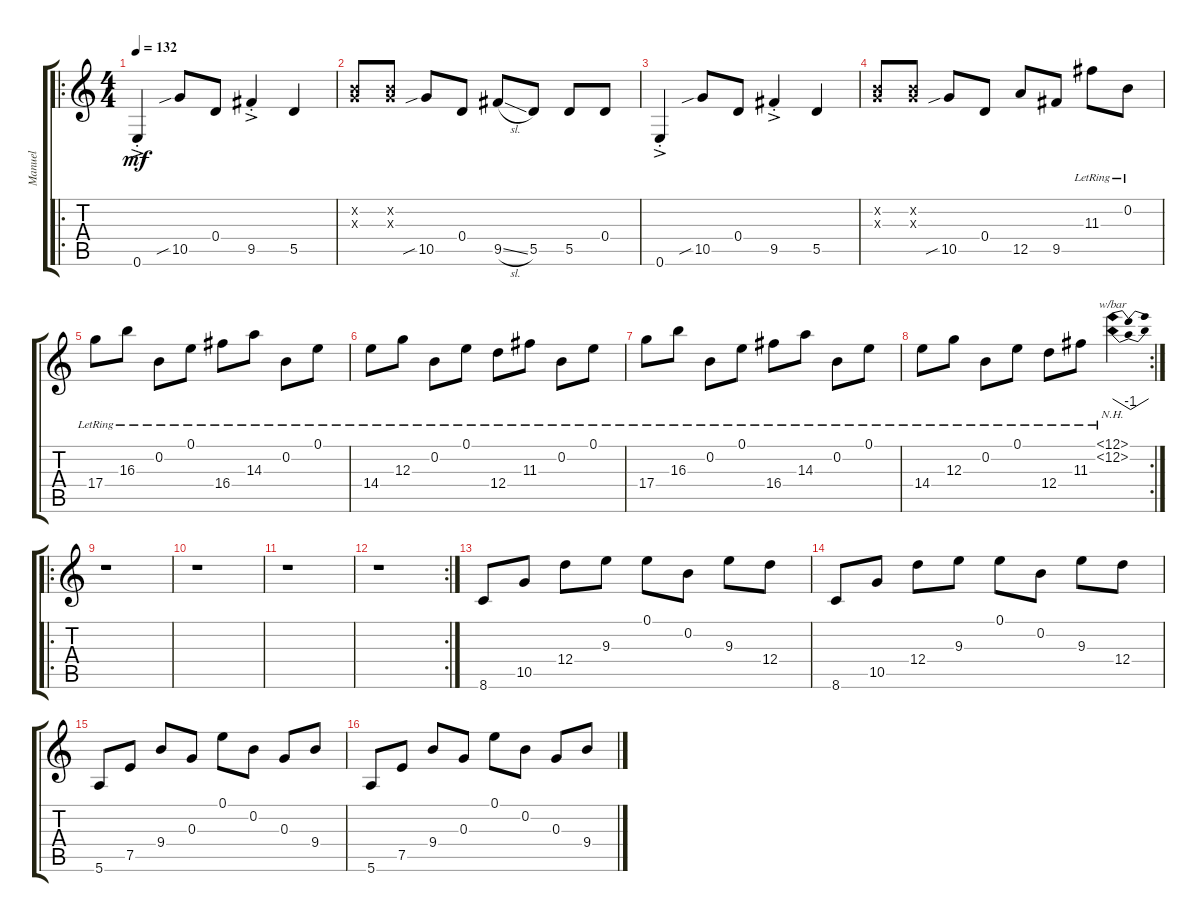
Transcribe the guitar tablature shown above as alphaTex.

\track ("Manuel" "Manuel") {instrument electricguitarclean}
\staff {score tabs}
\tuning (E4 B3 G3 D3 A2 E2) {hide}
\ro
\ts (4 4)
\tempo 132
\clef g2
\ks c
0.6{ac st}.4{dy mf} 10.5{sib}.8 0.4.8 9.5{ac st}.4 5.5.4 |
(0.2{x} 0.3{x}).8 (0.2{x} 0.3{x}).8 10.5{sib}.8 0.4.8 9.5{sl}.8 5.5.8 5.5.8 0.4.8 |
0.6{ac st}.4 10.5{sib}.8 0.4.8 9.5{ac st}.4 5.5.4 |
(0.2{x} 0.3{x}).8 (0.2{x} 0.3{x}).8 10.5{sib}.8 0.4.8 12.5.8 9.5.8 11.3{lr}.8 0.2{lr}.8 |
17.4{lr}.8 16.3{lr}.8 0.2{lr}.8 0.1{lr}.8 16.4{lr}.8 14.3{lr}.8 0.2{lr}.8 0.1{lr}.8 |
14.4{lr}.8 12.3{lr}.8 0.2{lr}.8 0.1{lr}.8 12.4{lr}.8 11.3{lr}.8 0.2{lr}.8 0.1{lr}.8 |
17.4{lr}.8 16.3{lr}.8 0.2{lr}.8 0.1{lr}.8 16.4{lr}.8 14.3{lr}.8 0.2{lr}.8 0.1{lr}.8 |
\rc 2
14.4{lr}.8 12.3{lr}.8 0.2{lr}.8 0.1{lr}.8 12.4{lr}.8 11.3{lr}.8 (12.1{nh lr} 12.2{nh lr}).4{tbe (dip default 0 0 30 -4 60 0)} |
\ro
r.1 |
r.1 |
r.1 |
\rc 2
r.1 |
8.6.8 10.5.8 12.4.8 9.3.8 0.1.8 0.2.8 9.3.8 12.4.8 |
8.6.8 10.5.8 12.4.8 9.3.8 0.1.8 0.2.8 9.3.8 12.4.8 |
5.6.8 7.5.8 9.4.8 0.3.8 0.1.8 0.2.8 0.3.8 9.4.8 |
5.6.8 7.5.8 9.4.8 0.3.8 0.1.8 0.2.8 0.3.8 9.4.8
